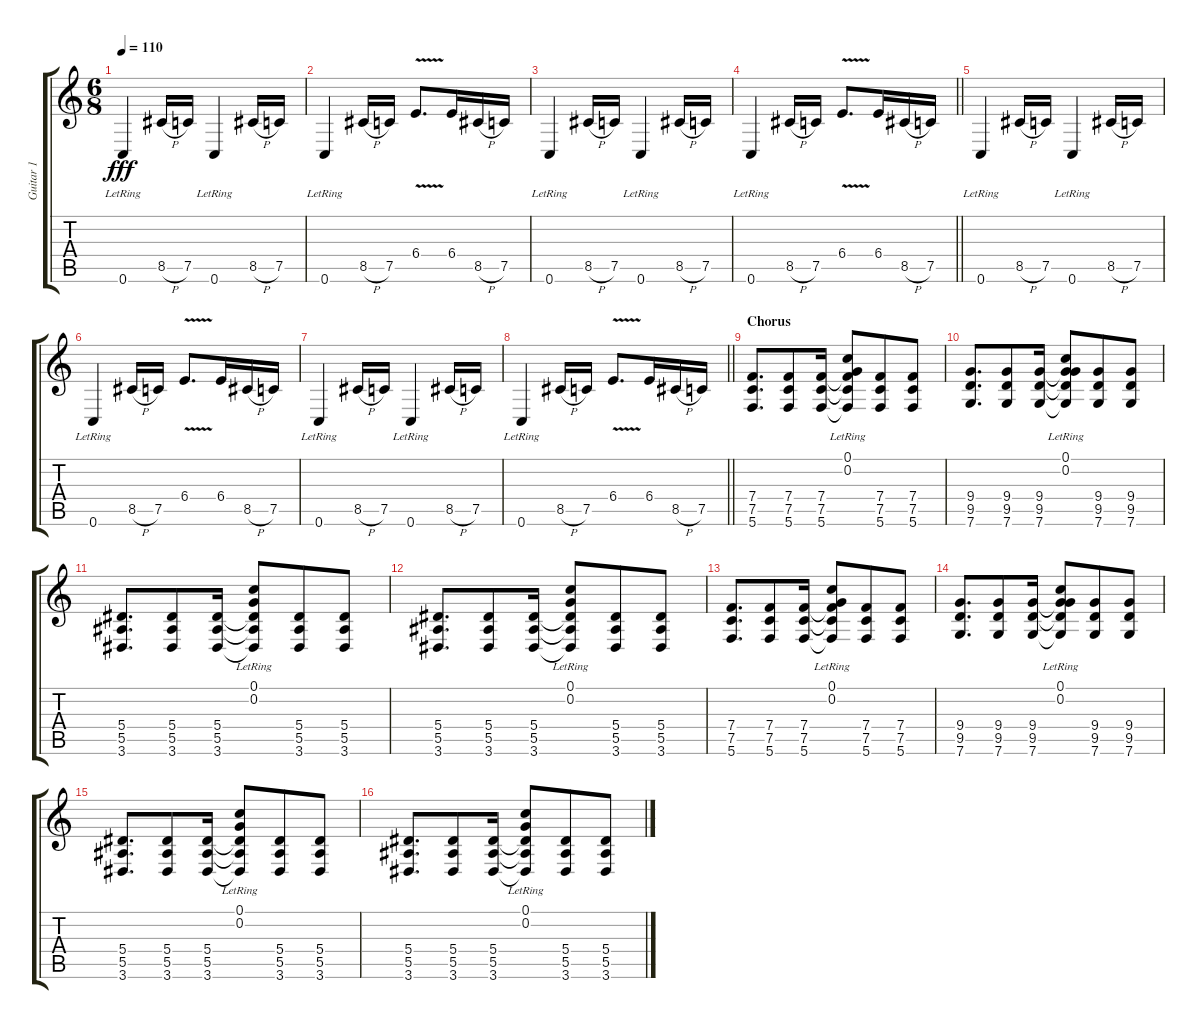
\track ("Guitar 1" "Guitar 1") {instrument distortionguitar}
\staff {score tabs}
\tuning (C4 G3 Eb3 Bb2 F2 C2) {hide}
\ts (6 8)
\tempo 110
\clef g2
\ks c
0.6{lr}.4{dy fff instrument distortionguitar} 8.5{h}.16 7.5.16 0.6{lr}.4 8.5{h}.16 7.5.16 |
0.6{lr}.4 8.5{h}.16 7.5.16 6.4{v}.8{d} 6.4.16 8.5{h}.16 7.5.16 |
0.6{lr}.4 8.5{h}.16 7.5.16 0.6{lr}.4 8.5{h}.16 7.5.16 |
\barLineRight lightlight
0.6{lr}.4 8.5{h}.16 7.5.16 6.4{v}.8{d} 6.4.16 8.5{h}.16 7.5.16 |
0.6{lr}.4 8.5{h}.16 7.5.16 0.6{lr}.4 8.5{h}.16 7.5.16 |
0.6{lr}.4 8.5{h}.16 7.5.16 6.4{v}.8{d} 6.4.16 8.5{h}.16 7.5.16 |
0.6{lr}.4 8.5{h}.16 7.5.16 0.6{lr}.4 8.5{h}.16 7.5.16 |
\barLineRight lightlight
0.6{lr}.4 8.5{h}.16 7.5.16 6.4{v}.8{d} 6.4.16 8.5{h}.16 7.5.16 |
\section ("" "Chorus")
(7.4 7.5 5.6).8{d volume 15} (7.4 7.5 5.6).8 (7.4 7.5 5.6).16 (0.1{lr} 0.2{lr} 7.4{t} 7.5{t} 5.6{t}).8 (7.4 7.5 5.6).8 (7.4 7.5 5.6).8 |
(9.4 9.5 7.6).8{d} (9.4 9.5 7.6).8 (9.4 9.5 7.6).16 (0.1{lr} 0.2{lr} 9.4{t} 9.5{t} 7.6{t}).8 (9.4 9.5 7.6).8 (9.4 9.5 7.6).8 |
(5.4 5.5 3.6).8{d} (5.4 5.5 3.6).8 (5.4 5.5 3.6).16 (0.1{lr} 0.2{lr} 5.4{t} 5.5{t} 3.6{t}).8 (5.4 5.5 3.6).8 (5.4 5.5 3.6).8 |
(5.4 5.5 3.6).8{d} (5.4 5.5 3.6).8 (5.4 5.5 3.6).16 (0.1{lr} 0.2{lr} 5.4{t} 5.5{t} 3.6{t}).8 (5.4 5.5 3.6).8 (5.4 5.5 3.6).8 |
(7.4 7.5 5.6).8{d} (7.4 7.5 5.6).8 (7.4 7.5 5.6).16 (0.1{lr} 0.2{lr} 7.4{t} 7.5{t} 5.6{t}).8 (7.4 7.5 5.6).8 (7.4 7.5 5.6).8 |
(9.4 9.5 7.6).8{d} (9.4 9.5 7.6).8 (9.4 9.5 7.6).16 (0.1{lr} 0.2{lr} 9.4{t} 9.5{t} 7.6{t}).8 (9.4 9.5 7.6).8 (9.4 9.5 7.6).8 |
(5.4 5.5 3.6).8{d} (5.4 5.5 3.6).8 (5.4 5.5 3.6).16 (0.1{lr} 0.2{lr} 5.4{t} 5.5{t} 3.6{t}).8 (5.4 5.5 3.6).8 (5.4 5.5 3.6).8 |
(5.4 5.5 3.6).8{d} (5.4 5.5 3.6).8 (5.4 5.5 3.6).16 (0.1{lr} 0.2{lr} 5.4{t} 5.5{t} 3.6{t}).8 (5.4 5.5 3.6).8 (5.4 5.5 3.6).8
